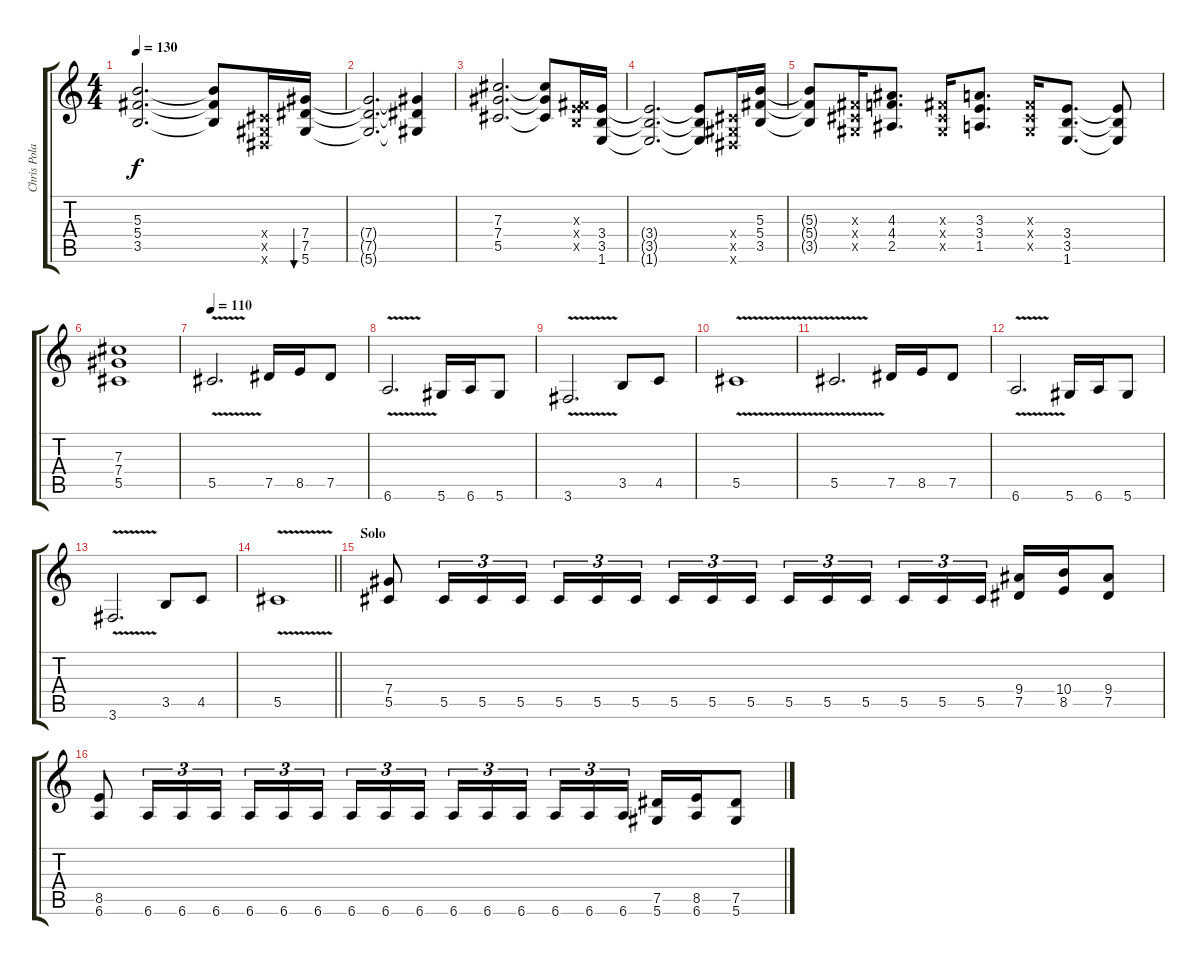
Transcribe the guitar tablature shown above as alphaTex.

\track ("Chris Poland" "Chris Pola") {instrument distortionguitar}
\staff {score tabs}
\tuning (Eb4 Bb3 Gb3 Db3 Ab2 Eb2) {hide}
\ts (4 4)
\tempo 130
\clef g2
\ks c
(5.3{t} 5.4{t} 3.5{t}).2{d dy f} (5.3{t} 5.4{t} 3.5{t}).8 (0.4{x} 0.5{x} 0.6{x}).16 (7.4 7.5 5.6).16{bu 120} |
(7.4{t} 7.5{t} 5.6{t}).2{d} (7.4{t} 7.5{t} 5.6{t}).4 |
(7.3 7.4 5.5).2{d} (7.3{t} 7.4{t} 5.5{t}).8 (0.3{x} 3.4{x} 3.5{x}).16 (3.4 3.5 1.6).16 |
(3.4{t} 3.5{t} 1.6{t}).2{d} (3.4{t} 3.5{t} 1.6{t}).8 (0.4{x} 0.5{x} 0.6{x}).16 (5.3 5.4 3.5).16 |
(5.3{t} 5.4{t} 3.5{t}).8 (0.3{x} 0.4{x} 0.5{x}).16 (4.3 4.4 2.5).8{d} (0.3{x} 0.4{x} 0.5{x}).16 (3.3 3.4 1.5).8{d} (0.3{x} 0.4{x} 0.5{x}).16 (3.4 3.5 1.6).8{d} (3.4{t} 3.5{t} 1.6{t}).8 |
(7.3 7.4 5.5).1 |
\tempo 110
5.5{v}.2{d} 7.5.16 8.5.16 7.5.8 |
6.6{v}.2{d} 5.6.16 6.6.16 5.6.8 |
3.6{v}.2{d} 3.5.8 4.5.8 |
5.5{v}.1 |
5.5{v}.2{d} 7.5.16 8.5.16 7.5.8 |
6.6{v}.2{d} 5.6.16 6.6.16 5.6.8 |
3.6{v}.2{d} 3.5.8 4.5.8 |
\barLineRight lightlight
5.5{v}.1 |
\section ("" "Solo")
(7.4 5.5).8{volume 14 balance 16} 5.5.16{tu (3 2)} 5.5.16{tu (3 2)} 5.5.16{tu (3 2)} 5.5.16{tu (3 2)} 5.5.16{tu (3 2)} 5.5.16{tu (3 2) beam splitsecondary} 5.5.16{tu (3 2)} 5.5.16{tu (3 2)} 5.5.16{tu (3 2)} 5.5.16{tu (3 2)} 5.5.16{tu (3 2)} 5.5.16{tu (3 2) beam splitsecondary} 5.5.16{tu (3 2)} 5.5.16{tu (3 2)} 5.5.16{tu (3 2)} (9.4 7.5).16 (10.4 8.5).16 (9.4 7.5).8 |
(8.5 6.6).8 6.6.16{tu (3 2)} 6.6.16{tu (3 2)} 6.6.16{tu (3 2)} 6.6.16{tu (3 2)} 6.6.16{tu (3 2)} 6.6.16{tu (3 2) beam splitsecondary} 6.6.16{tu (3 2)} 6.6.16{tu (3 2)} 6.6.16{tu (3 2)} 6.6.16{tu (3 2)} 6.6.16{tu (3 2)} 6.6.16{tu (3 2) beam splitsecondary} 6.6.16{tu (3 2)} 6.6.16{tu (3 2)} 6.6.16{tu (3 2)} (7.5 5.6).16 (8.5 6.6).16 (7.5 5.6).8
